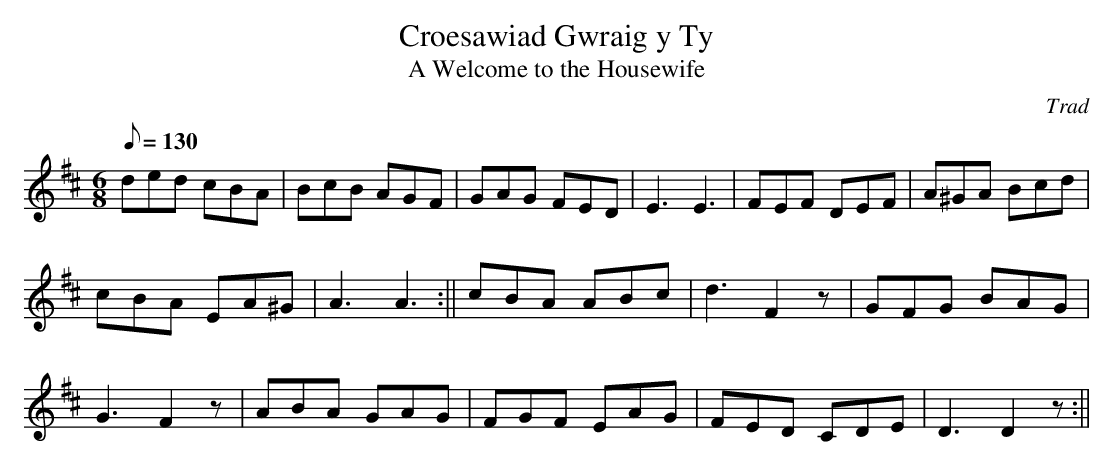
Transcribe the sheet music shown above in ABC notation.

X:1
T:Croesawiad Gwraig y Ty
T:A Welcome to the Housewife
M:6/8
L:1/8
Q:130
C:Trad
K:D
ded cBA|BcB AGF|GAG FED|E3E3|FEF DEF|A^GA Bcd|!
cBA EA^G|A3A3:||
cBA ABc|d3F2z|GFG BAG|!G3F2z|ABA GAG|FGF EAG|FED CDE|D3D2z:||
